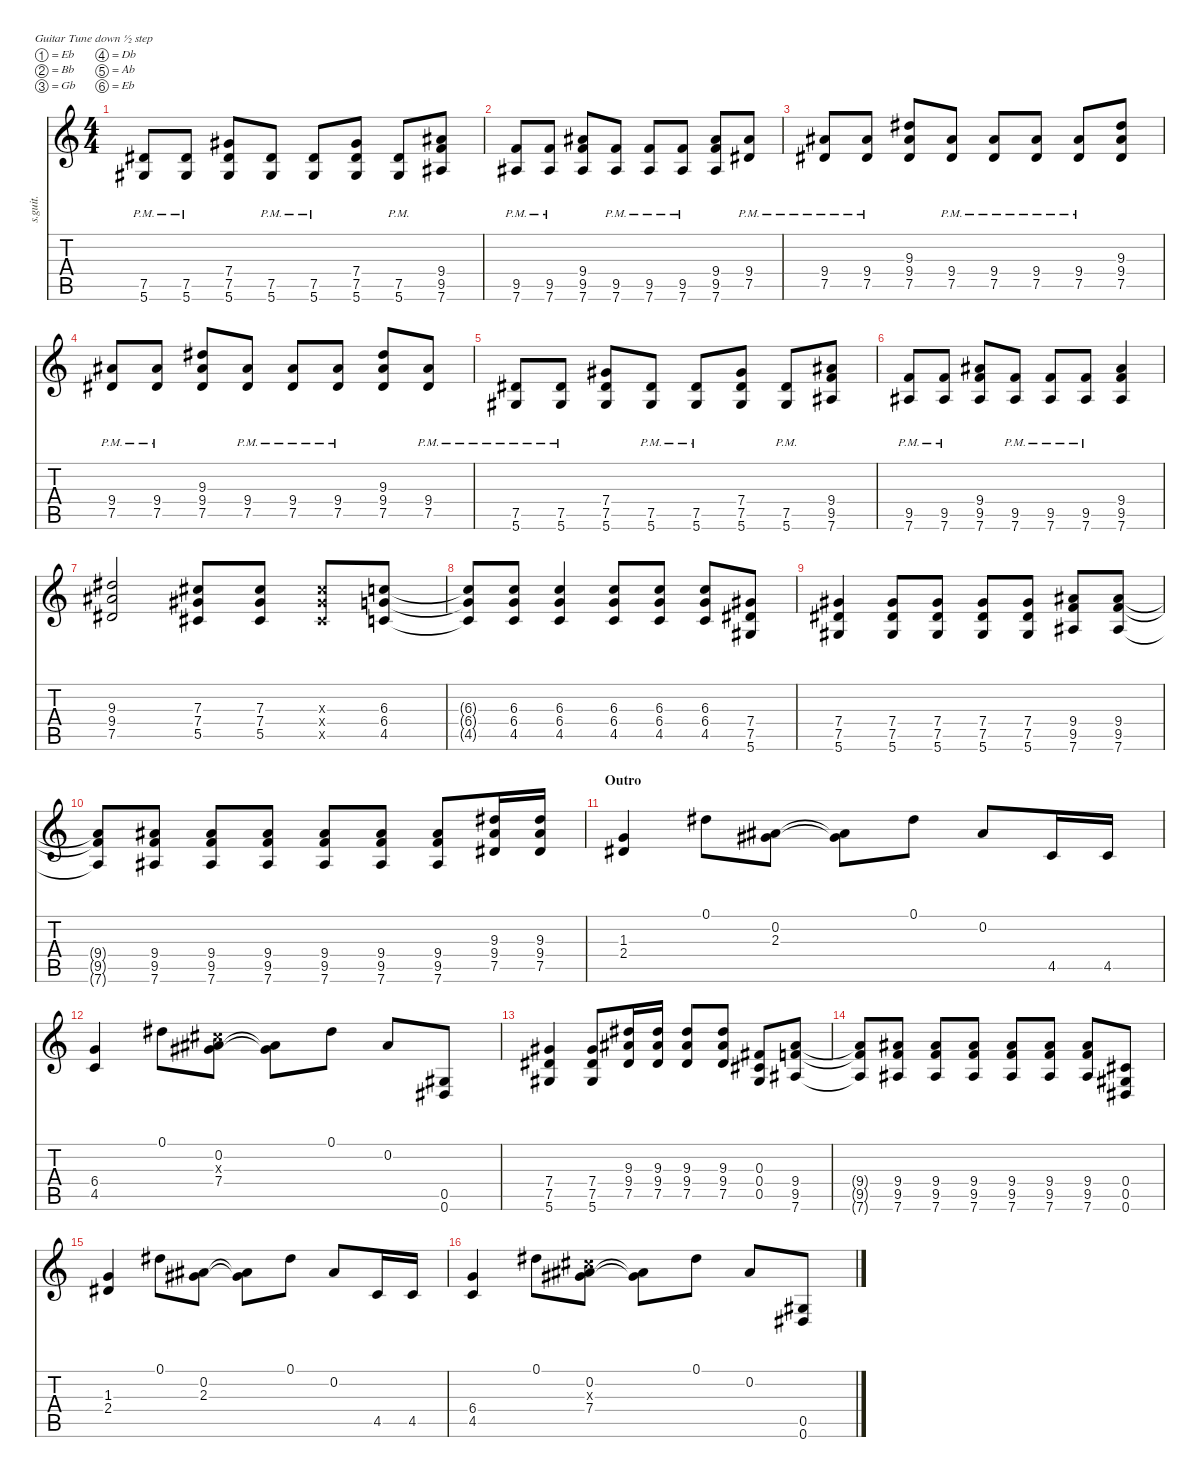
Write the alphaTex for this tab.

\defaultSystemsLayout 4
\hideDynamics
\bracketExtendMode nobrackets
\track ("Billie Joe Armstrong" "s.guit.") {instrument distortionguitar}
\staff {score tabs}
\tuning (Eb4 Bb3 Gb3 Db3 Ab2 Eb2)
\ts (4 4)
\tempo (175 hide)
\clef g2
\ks c
(7.5{pm acc #} 5.6{pm acc #}).8{lyrics (0 "") lyrics (1 "") lyrics (2 "") lyrics (3 "") lyrics (4 "") dy f} (7.5{pm acc #} 5.6{pm acc #}).8{lyrics (0 "") lyrics (1 "") lyrics (2 "") lyrics (3 "") lyrics (4 "")} (7.4{acc #} 7.5{acc #} 5.6{acc #}).8{lyrics (0 "") lyrics (1 "") lyrics (2 "") lyrics (3 "") lyrics (4 "")} (7.5{pm acc #} 5.6{pm acc #}).8{lyrics (0 "") lyrics (1 "") lyrics (2 "") lyrics (3 "") lyrics (4 "")} (7.5{pm acc #} 5.6{pm acc #}).8{lyrics (0 "") lyrics (1 "") lyrics (2 "") lyrics (3 "") lyrics (4 "")} (7.4{acc #} 7.5{acc #} 5.6{acc #}).8{lyrics (0 "") lyrics (1 "") lyrics (2 "") lyrics (3 "") lyrics (4 "")} (7.5{pm acc #} 5.6{pm acc #}).8{lyrics (0 "") lyrics (1 "") lyrics (2 "") lyrics (3 "") lyrics (4 "")} (9.4{acc #} 9.5 7.6{acc #}).8{lyrics (0 "") lyrics (1 "") lyrics (2 "") lyrics (3 "") lyrics (4 "")} |
(9.5{pm} 7.6{pm acc #}).8{lyrics (0 "") lyrics (1 "") lyrics (2 "") lyrics (3 "") lyrics (4 "")} (9.5{pm} 7.6{pm acc #}).8{lyrics (0 "") lyrics (1 "") lyrics (2 "") lyrics (3 "") lyrics (4 "")} (9.4{acc #} 9.5 7.6{acc #}).8{lyrics (0 "") lyrics (1 "") lyrics (2 "") lyrics (3 "") lyrics (4 "")} (9.5{pm} 7.6{pm acc #}).8{lyrics (0 "") lyrics (1 "") lyrics (2 "") lyrics (3 "") lyrics (4 "")} (9.5{pm} 7.6{pm acc #}).8{lyrics (0 "") lyrics (1 "") lyrics (2 "") lyrics (3 "") lyrics (4 "")} (9.5{pm} 7.6{pm acc #}).8{lyrics (0 "") lyrics (1 "") lyrics (2 "") lyrics (3 "") lyrics (4 "")} (9.4{acc #} 9.5 7.6{acc #}).8{lyrics (0 "") lyrics (1 "") lyrics (2 "") lyrics (3 "") lyrics (4 "")} (9.4{pm acc #} 7.5{pm acc #}).8{lyrics (0 "") lyrics (1 "") lyrics (2 "") lyrics (3 "") lyrics (4 "")} |
(9.4{pm acc #} 7.5{pm acc #}).8{lyrics (0 "") lyrics (1 "") lyrics (2 "") lyrics (3 "") lyrics (4 "")} (9.4{pm acc #} 7.5{pm acc #}).8{lyrics (0 "") lyrics (1 "") lyrics (2 "") lyrics (3 "") lyrics (4 "")} (9.3{acc #} 9.4{acc #} 7.5{acc #}).8{lyrics (0 "") lyrics (1 "") lyrics (2 "") lyrics (3 "") lyrics (4 "")} (9.4{pm acc #} 7.5{pm acc #}).8{lyrics (0 "") lyrics (1 "") lyrics (2 "") lyrics (3 "") lyrics (4 "")} (9.4{pm acc #} 7.5{pm acc #}).8{lyrics (0 "") lyrics (1 "") lyrics (2 "") lyrics (3 "") lyrics (4 "")} (9.4{pm acc #} 7.5{pm acc #}).8{lyrics (0 "") lyrics (1 "") lyrics (2 "") lyrics (3 "") lyrics (4 "")} (9.4{pm acc #} 7.5{pm acc #}).8{lyrics (0 "") lyrics (1 "") lyrics (2 "") lyrics (3 "") lyrics (4 "")} (9.3{acc #} 9.4{acc #} 7.5{acc #}).8{lyrics (0 "") lyrics (1 "") lyrics (2 "") lyrics (3 "") lyrics (4 "")} |
(9.4{pm acc #} 7.5{pm acc #}).8{lyrics (0 "") lyrics (1 "") lyrics (2 "") lyrics (3 "") lyrics (4 "")} (9.4{pm acc #} 7.5{pm acc #}).8{lyrics (0 "") lyrics (1 "") lyrics (2 "") lyrics (3 "") lyrics (4 "")} (9.3{acc #} 9.4{acc #} 7.5{acc #}).8{lyrics (0 "") lyrics (1 "") lyrics (2 "") lyrics (3 "") lyrics (4 "")} (9.4{pm acc #} 7.5{pm acc #}).8{lyrics (0 "") lyrics (1 "") lyrics (2 "") lyrics (3 "") lyrics (4 "")} (9.4{pm acc #} 7.5{pm acc #}).8{lyrics (0 "") lyrics (1 "") lyrics (2 "") lyrics (3 "") lyrics (4 "")} (9.4{pm acc #} 7.5{pm acc #}).8{lyrics (0 "") lyrics (1 "") lyrics (2 "") lyrics (3 "") lyrics (4 "")} (9.3{acc #} 9.4{acc #} 7.5{acc #}).8{lyrics (0 "") lyrics (1 "") lyrics (2 "") lyrics (3 "") lyrics (4 "")} (9.4{pm acc #} 7.5{pm acc #}).8{lyrics (0 "") lyrics (1 "") lyrics (2 "") lyrics (3 "") lyrics (4 "")} |
(7.5{pm acc #} 5.6{pm acc #}).8{lyrics (0 "") lyrics (1 "") lyrics (2 "") lyrics (3 "") lyrics (4 "")} (7.5{pm acc #} 5.6{pm acc #}).8{lyrics (0 "") lyrics (1 "") lyrics (2 "") lyrics (3 "") lyrics (4 "")} (7.4{acc #} 7.5{acc #} 5.6{acc #}).8{lyrics (0 "") lyrics (1 "") lyrics (2 "") lyrics (3 "") lyrics (4 "")} (7.5{pm acc #} 5.6{pm acc #}).8{lyrics (0 "") lyrics (1 "") lyrics (2 "") lyrics (3 "") lyrics (4 "")} (7.5{pm acc #} 5.6{pm acc #}).8{lyrics (0 "") lyrics (1 "") lyrics (2 "") lyrics (3 "") lyrics (4 "")} (7.4{acc #} 7.5{acc #} 5.6{acc #}).8{lyrics (0 "") lyrics (1 "") lyrics (2 "") lyrics (3 "") lyrics (4 "")} (7.5{pm acc #} 5.6{pm acc #}).8{lyrics (0 "") lyrics (1 "") lyrics (2 "") lyrics (3 "") lyrics (4 "")} (9.4{acc #} 9.5 7.6{acc #}).8{lyrics (0 "") lyrics (1 "") lyrics (2 "") lyrics (3 "") lyrics (4 "")} |
(9.5{pm} 7.6{pm acc #}).8{lyrics (0 "") lyrics (1 "") lyrics (2 "") lyrics (3 "") lyrics (4 "")} (9.5{pm} 7.6{pm acc #}).8{lyrics (0 "") lyrics (1 "") lyrics (2 "") lyrics (3 "") lyrics (4 "")} (9.4{acc #} 9.5 7.6{acc #}).8{lyrics (0 "") lyrics (1 "") lyrics (2 "") lyrics (3 "") lyrics (4 "")} (9.5{pm} 7.6{pm acc #}).8{lyrics (0 "") lyrics (1 "") lyrics (2 "") lyrics (3 "") lyrics (4 "")} (9.5{pm} 7.6{pm acc #}).8{lyrics (0 "") lyrics (1 "") lyrics (2 "") lyrics (3 "") lyrics (4 "")} (9.5{pm} 7.6{pm acc #}).8{lyrics (0 "") lyrics (1 "") lyrics (2 "") lyrics (3 "") lyrics (4 "")} (9.4{acc #} 9.5 7.6{acc #}).4{lyrics (0 "") lyrics (1 "") lyrics (2 "") lyrics (3 "") lyrics (4 "")} |
(9.3{acc #} 9.4{acc #} 7.5{acc #}).2{lyrics (0 "") lyrics (1 "") lyrics (2 "") lyrics (3 "") lyrics (4 "")} (7.3{acc #} 7.4{acc #} 5.5{acc #}).8{lyrics (0 "") lyrics (1 "") lyrics (2 "") lyrics (3 "") lyrics (4 "")} (7.3{acc #} 7.4{acc #} 5.5{acc #}).8{lyrics (0 "") lyrics (1 "") lyrics (2 "") lyrics (3 "") lyrics (4 "")} (7.3{x acc #} 7.4{x acc #} 5.5{x acc #}).8{lyrics (0 "") lyrics (1 "") lyrics (2 "") lyrics (3 "") lyrics (4 "")} (6.3 6.4 4.5).8{lyrics (0 "") lyrics (1 "") lyrics (2 "") lyrics (3 "") lyrics (4 "")} |
(6.3{t} 6.4{t} 4.5{t}).8{lyrics (0 "") lyrics (1 "") lyrics (2 "") lyrics (3 "") lyrics (4 "")} (6.3 6.4 4.5).8{lyrics (0 "") lyrics (1 "") lyrics (2 "") lyrics (3 "") lyrics (4 "")} (6.3 6.4 4.5).4{lyrics (0 "") lyrics (1 "") lyrics (2 "") lyrics (3 "") lyrics (4 "")} (6.3 6.4 4.5).8{lyrics (0 "") lyrics (1 "") lyrics (2 "") lyrics (3 "") lyrics (4 "")} (6.3 6.4 4.5).8{lyrics (0 "") lyrics (1 "") lyrics (2 "") lyrics (3 "") lyrics (4 "")} (6.3 6.4 4.5).8{lyrics (0 "") lyrics (1 "") lyrics (2 "") lyrics (3 "") lyrics (4 "")} (7.4{acc #} 7.5{acc #} 5.6{acc #}).8{lyrics (0 "") lyrics (1 "") lyrics (2 "") lyrics (3 "") lyrics (4 "")} |
(7.4{acc #} 7.5{acc #} 5.6{acc #}).4{lyrics (0 "") lyrics (1 "") lyrics (2 "") lyrics (3 "") lyrics (4 "")} (7.4{acc #} 7.5{acc #} 5.6{acc #}).8{lyrics (0 "") lyrics (1 "") lyrics (2 "") lyrics (3 "") lyrics (4 "")} (7.4{acc #} 7.5{acc #} 5.6{acc #}).8{lyrics (0 "") lyrics (1 "") lyrics (2 "") lyrics (3 "") lyrics (4 "")} (7.4{acc #} 7.5{acc #} 5.6{acc #}).8{lyrics (0 "") lyrics (1 "") lyrics (2 "") lyrics (3 "") lyrics (4 "")} (7.4{acc #} 7.5{acc #} 5.6{acc #}).8{lyrics (0 "") lyrics (1 "") lyrics (2 "") lyrics (3 "") lyrics (4 "")} (9.4{acc #} 9.5 7.6{acc #}).8{lyrics (0 "") lyrics (1 "") lyrics (2 "") lyrics (3 "") lyrics (4 "")} (9.4{acc #} 9.5 7.6{acc #}).8{lyrics (0 "") lyrics (1 "") lyrics (2 "") lyrics (3 "") lyrics (4 "")} |
(9.4{t acc #} 9.5{t} 7.6{t acc #}).8{lyrics (0 "") lyrics (1 "") lyrics (2 "") lyrics (3 "") lyrics (4 "")} (9.4{acc #} 9.5 7.6{acc #}).8{lyrics (0 "") lyrics (1 "") lyrics (2 "") lyrics (3 "") lyrics (4 "")} (9.4{acc #} 9.5 7.6{acc #}).8{lyrics (0 "") lyrics (1 "") lyrics (2 "") lyrics (3 "") lyrics (4 "")} (9.4{acc #} 9.5 7.6{acc #}).8{lyrics (0 "") lyrics (1 "") lyrics (2 "") lyrics (3 "") lyrics (4 "")} (9.4{acc #} 9.5 7.6{acc #}).8{lyrics (0 "") lyrics (1 "") lyrics (2 "") lyrics (3 "") lyrics (4 "")} (9.4{acc #} 9.5 7.6{acc #}).8{lyrics (0 "") lyrics (1 "") lyrics (2 "") lyrics (3 "") lyrics (4 "")} (9.4{acc #} 9.5 7.6{acc #}).8{lyrics (0 "") lyrics (1 "") lyrics (2 "") lyrics (3 "") lyrics (4 "")} (9.3{acc #} 9.4{acc #} 7.5{acc #}).16{lyrics (0 "") lyrics (1 "") lyrics (2 "") lyrics (3 "") lyrics (4 "")} (9.3{acc #} 9.4{acc #} 7.5{acc #}).16{lyrics (0 "") lyrics (1 "") lyrics (2 "") lyrics (3 "") lyrics (4 "")} |
\section ("" "Outro")
(1.3 2.4{acc #}).4{lyrics (0 "") lyrics (1 "") lyrics (2 "") lyrics (3 "") lyrics (4 "")} 0.1{acc #}.8{lyrics (0 "") lyrics (1 "") lyrics (2 "") lyrics (3 "") lyrics (4 "")} (0.2{acc #} 2.3{acc #}).8{lyrics (0 "") lyrics (1 "") lyrics (2 "") lyrics (3 "") lyrics (4 "")} (0.2{t acc #} 2.3{t acc #}).8{lyrics (0 "") lyrics (1 "") lyrics (2 "") lyrics (3 "") lyrics (4 "")} 0.1{acc #}.8{lyrics (0 "") lyrics (1 "") lyrics (2 "") lyrics (3 "") lyrics (4 "")} 0.2{acc #}.8{lyrics (0 "") lyrics (1 "") lyrics (2 "") lyrics (3 "") lyrics (4 "")} 4.5.16{lyrics (0 "") lyrics (1 "") lyrics (2 "") lyrics (3 "") lyrics (4 "")} 4.5.16{lyrics (0 "") lyrics (1 "") lyrics (2 "") lyrics (3 "") lyrics (4 "")} |
(6.4 4.5).4{lyrics (0 "") lyrics (1 "") lyrics (2 "") lyrics (3 "") lyrics (4 "")} 0.1{acc #}.8{lyrics (0 "") lyrics (1 "") lyrics (2 "") lyrics (3 "") lyrics (4 "")} (0.2{acc #} 7.3{x acc #} 7.4{acc #}).8{lyrics (0 "") lyrics (1 "") lyrics (2 "") lyrics (3 "") lyrics (4 "")} (0.2{t acc #} 7.4{t acc #}).8{lyrics (0 "") lyrics (1 "") lyrics (2 "") lyrics (3 "") lyrics (4 "")} 0.1{acc #}.8{lyrics (0 "") lyrics (1 "") lyrics (2 "") lyrics (3 "") lyrics (4 "")} 0.2{acc #}.8{lyrics (0 "") lyrics (1 "") lyrics (2 "") lyrics (3 "") lyrics (4 "")} (0.5{acc #} 0.6{acc #}).8{lyrics (0 "") lyrics (1 "") lyrics (2 "") lyrics (3 "") lyrics (4 "")} |
(7.4{acc #} 7.5{acc #} 5.6{acc #}).4{lyrics (0 "") lyrics (1 "") lyrics (2 "") lyrics (3 "") lyrics (4 "")} (7.4{acc #} 7.5{acc #} 5.6{acc #}).8{lyrics (0 "") lyrics (1 "") lyrics (2 "") lyrics (3 "") lyrics (4 "")} (9.3{acc #} 9.4{acc #} 7.5{acc #}).16{lyrics (0 "") lyrics (1 "") lyrics (2 "") lyrics (3 "") lyrics (4 "")} (9.3{acc #} 9.4{acc #} 7.5{acc #}).16{lyrics (0 "") lyrics (1 "") lyrics (2 "") lyrics (3 "") lyrics (4 "")} (9.3{acc #} 9.4{acc #} 7.5{acc #}).8{lyrics (0 "") lyrics (1 "") lyrics (2 "") lyrics (3 "") lyrics (4 "")} (9.3{acc #} 9.4{acc #} 7.5{acc #}).8{lyrics (0 "") lyrics (1 "") lyrics (2 "") lyrics (3 "") lyrics (4 "")} (0.3{acc #} 0.4{acc #} 0.5{acc #}).8{lyrics (0 "") lyrics (1 "") lyrics (2 "") lyrics (3 "") lyrics (4 "")} (9.4{acc #} 9.5 7.6{acc #}).8{lyrics (0 "") lyrics (1 "") lyrics (2 "") lyrics (3 "") lyrics (4 "")} |
(9.4{t acc #} 9.5{t} 7.6{t acc #}).8{lyrics (0 "") lyrics (1 "") lyrics (2 "") lyrics (3 "") lyrics (4 "")} (9.4{acc #} 9.5 7.6{acc #}).8{lyrics (0 "") lyrics (1 "") lyrics (2 "") lyrics (3 "") lyrics (4 "")} (9.4{acc #} 9.5 7.6{acc #}).8{lyrics (0 "") lyrics (1 "") lyrics (2 "") lyrics (3 "") lyrics (4 "")} (9.4{acc #} 9.5 7.6{acc #}).8{lyrics (0 "") lyrics (1 "") lyrics (2 "") lyrics (3 "") lyrics (4 "")} (9.4{acc #} 9.5 7.6{acc #}).8{lyrics (0 "") lyrics (1 "") lyrics (2 "") lyrics (3 "") lyrics (4 "")} (9.4{acc #} 9.5 7.6{acc #}).8{lyrics (0 "") lyrics (1 "") lyrics (2 "") lyrics (3 "") lyrics (4 "")} (9.4{acc #} 9.5 7.6{acc #}).8{lyrics (0 "") lyrics (1 "") lyrics (2 "") lyrics (3 "") lyrics (4 "")} (0.4{acc #} 0.5{acc #} 0.6{acc #}).8{lyrics (0 "") lyrics (1 "") lyrics (2 "") lyrics (3 "") lyrics (4 "")} |
(1.3 2.4{acc #}).4{lyrics (0 "") lyrics (1 "") lyrics (2 "") lyrics (3 "") lyrics (4 "")} 0.1{acc #}.8{lyrics (0 "") lyrics (1 "") lyrics (2 "") lyrics (3 "") lyrics (4 "")} (0.2{acc #} 2.3{acc #}).8{lyrics (0 "") lyrics (1 "") lyrics (2 "") lyrics (3 "") lyrics (4 "")} (0.2{t acc #} 2.3{t acc #}).8{lyrics (0 "") lyrics (1 "") lyrics (2 "") lyrics (3 "") lyrics (4 "")} 0.1{acc #}.8{lyrics (0 "") lyrics (1 "") lyrics (2 "") lyrics (3 "") lyrics (4 "")} 0.2{acc #}.8{lyrics (0 "") lyrics (1 "") lyrics (2 "") lyrics (3 "") lyrics (4 "")} 4.5.16{lyrics (0 "") lyrics (1 "") lyrics (2 "") lyrics (3 "") lyrics (4 "")} 4.5.16{lyrics (0 "") lyrics (1 "") lyrics (2 "") lyrics (3 "") lyrics (4 "")} |
(6.4 4.5).4{lyrics (0 "") lyrics (1 "") lyrics (2 "") lyrics (3 "") lyrics (4 "")} 0.1{acc #}.8{lyrics (0 "") lyrics (1 "") lyrics (2 "") lyrics (3 "") lyrics (4 "")} (0.2{acc #} 7.3{x acc #} 7.4{acc #}).8{lyrics (0 "") lyrics (1 "") lyrics (2 "") lyrics (3 "") lyrics (4 "")} (0.2{t acc #} 7.4{t acc #}).8{lyrics (0 "") lyrics (1 "") lyrics (2 "") lyrics (3 "") lyrics (4 "")} 0.1{acc #}.8{lyrics (0 "") lyrics (1 "") lyrics (2 "") lyrics (3 "") lyrics (4 "")} 0.2{acc #}.8{lyrics (0 "") lyrics (1 "") lyrics (2 "") lyrics (3 "") lyrics (4 "")} (0.5{acc #} 0.6{acc #}).8{lyrics (0 "") lyrics (1 "") lyrics (2 "") lyrics (3 "") lyrics (4 "")}
